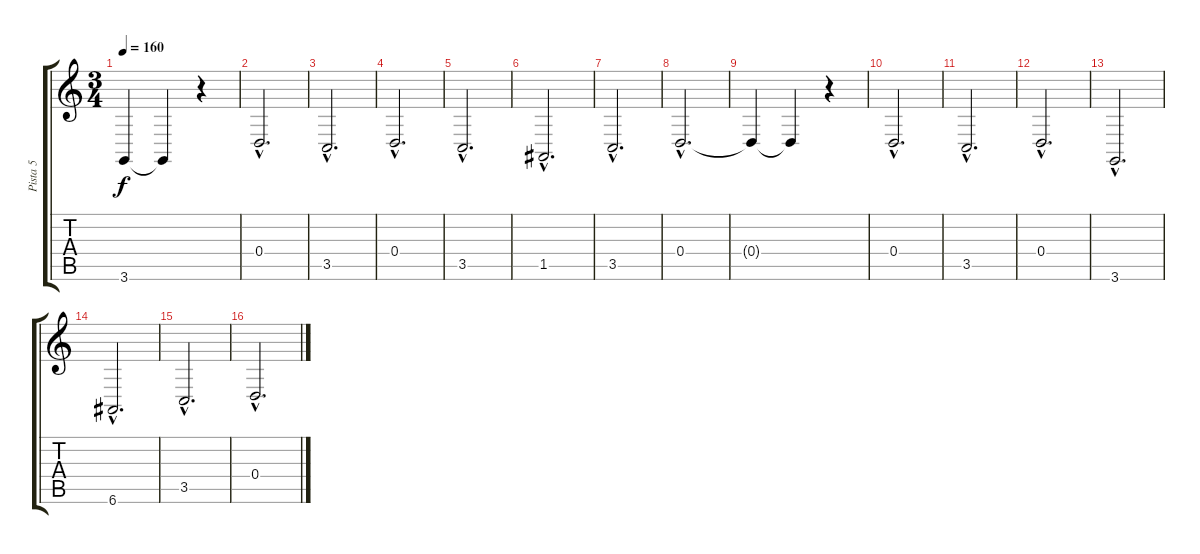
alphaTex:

\track ("Pista 5" "Pista 5") {instrument cello}
\staff {score tabs}
\tuning (E4 B3 G3 D3 A2 E2) {hide}
\ts (3 4)
\tempo 160
\clef g2
\ks c
3.6{t}.4{dy f} 3.6{t}.4 r.4 |
0.4{hac}.2{d} |
3.5{hac}.2{d} |
0.4{hac}.2{d} |
3.5{hac}.2{d} |
1.5{hac}.2{d} |
3.5{hac}.2{d} |
0.4{hac}.2{d} |
0.4{t}.4 0.4{t}.4 r.4 |
0.4{hac}.2{d} |
3.5{hac}.2{d} |
0.4{hac}.2{d} |
3.6{hac}.2{d} |
6.6{hac}.2{d} |
3.5{hac}.2{d} |
0.4{hac}.2{d}
